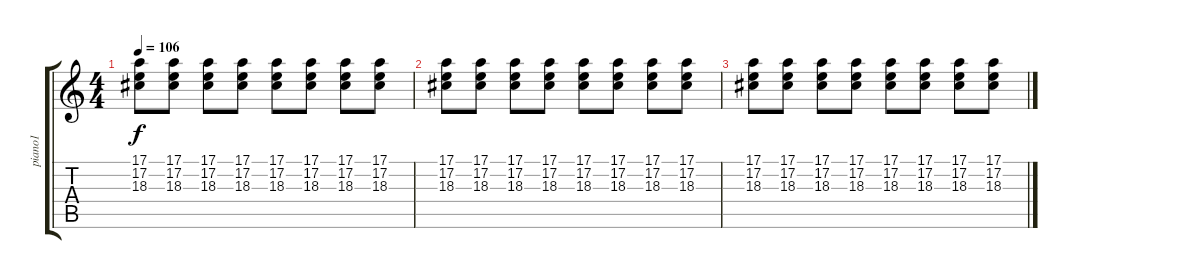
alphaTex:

\track ("piano1" "piano1") {instrument brightacousticpiano}
\staff {score tabs}
\tuning (E4 B3 G3 D3 A2 E2) {hide}
\ts (4 4)
\tempo 106
\clef g2
\ks c
(17.1 17.2 18.3).8{dy f} (17.1 17.2 18.3).8 (17.1 17.2 18.3).8 (17.1 17.2 18.3).8 (17.1 17.2 18.3).8 (17.1 17.2 18.3).8 (17.1 17.2 18.3).8 (17.1 17.2 18.3).8 |
(17.1 17.2 18.3).8 (17.1 17.2 18.3).8 (17.1 17.2 18.3).8 (17.1 17.2 18.3).8 (17.1 17.2 18.3).8 (17.1 17.2 18.3).8 (17.1 17.2 18.3).8 (17.1 17.2 18.3).8 |
(17.1 17.2 18.3).8 (17.1 17.2 18.3).8 (17.1 17.2 18.3).8 (17.1 17.2 18.3).8 (17.1 17.2 18.3).8 (17.1 17.2 18.3).8 (17.1 17.2 18.3).8 (17.1 17.2 18.3).8
